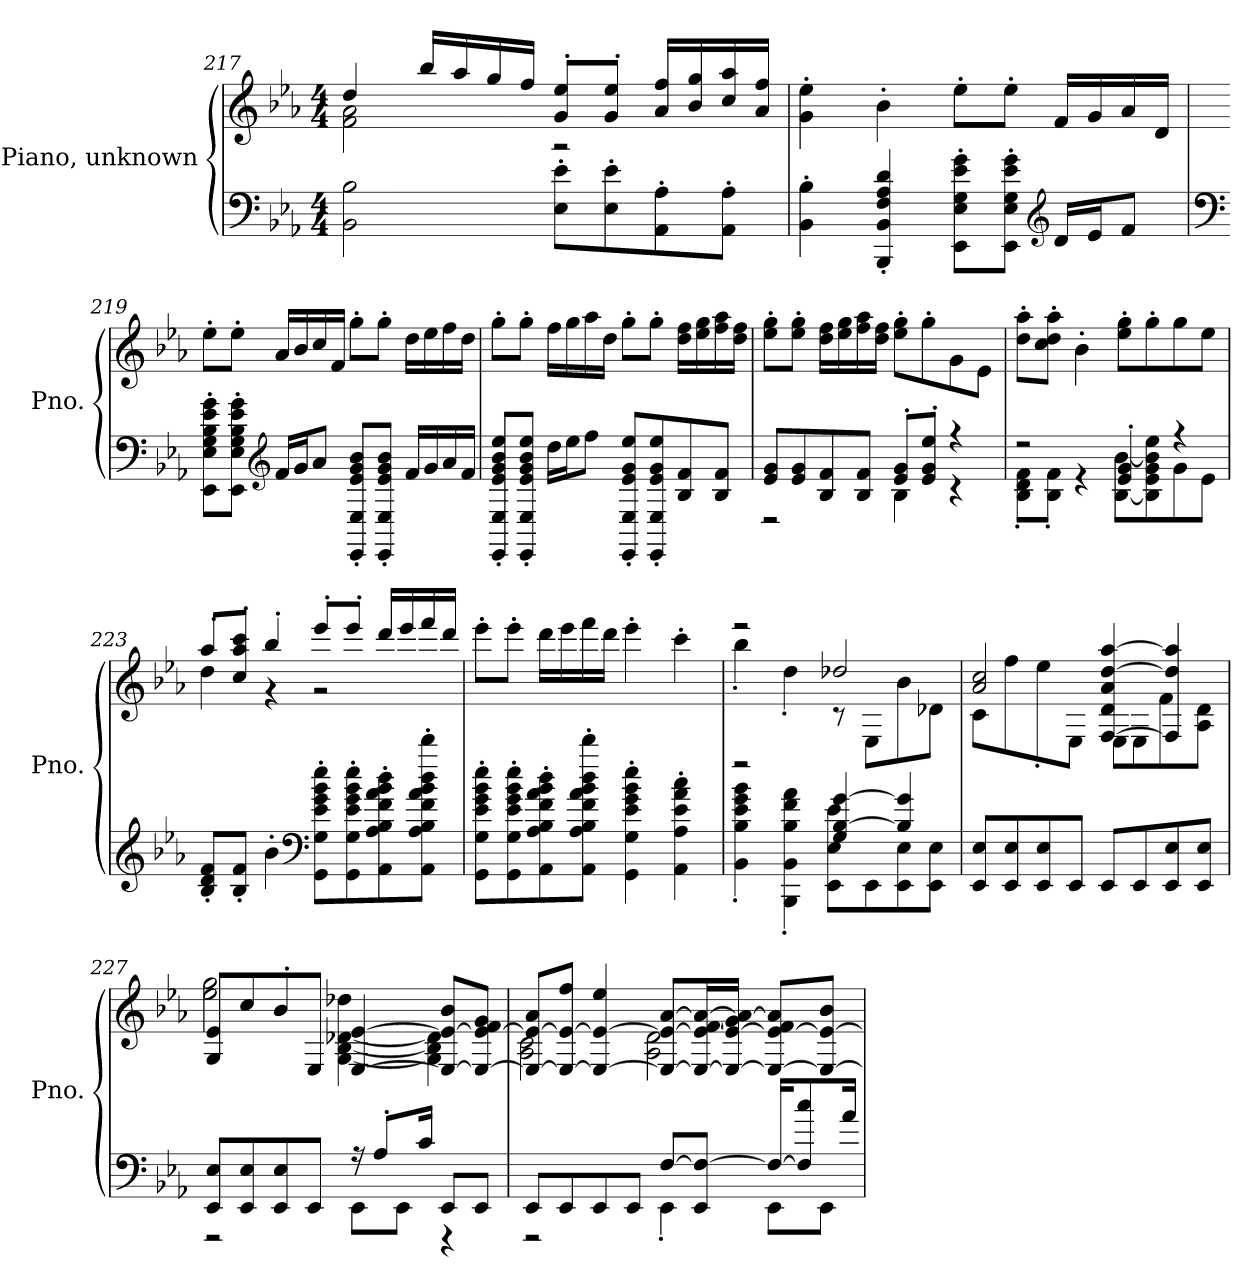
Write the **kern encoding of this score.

**kern	**kern
*part1	*part1
*staff2	*staff1
*I"Piano, unknown	*
*I'Pno.	*
!!LO:LB:g=z
*clefF4	*clefG2
*k[b-e-a-]	*k[b-e-a-]
*M4/4	*M4/4
=217	=217
*	*^
2BB-\ 2B-\	4dd/	2f\ 2a-\
.	16bb-/LL	.
.	16aa-/	.
.	16gg/	.
.	16ff/JJ	.
8E-\' 8e-\'L	8g/' 8ee-/'L	2r
8E-\' 8e-\'	8g/' 8ee-/'J	.
8AA-\' 8A-\'	16a-/ 16ff/LL	.
.	16b-/ 16gg/	.
8AA-\' 8A-\'J	16cc/ 16aa-/	.
.	16a-/ 16ff/JJ	.
*	*v	*v
=218	=218
4BB-\' 4B-\'	4g\' 4ee-\'
4BBB-/' 4BB-/' 4F/' 4A-/' 4d/'	4b-'\
8EE-\' 8E-\' 8G\' 8e-\' 8g\'L	8ee-'\L
8EE-\' 8E-\' 8G\' 8e-\' 8g\'J	8ee-'\J
*clefG2	*
16d/LL	16f/LL
16e-/J	16g/
8f/J	16a-/
.	16d/JJ
=219	=219
*clefF4	*
8EE-\' 8E-\' 8G\' 8B-\' 8e-\' 8g\'L	8ee-'\L
8EE-\' 8E-\' 8G\' 8B-\' 8e-\' 8g\'J	8ee-'\J
*clefG2	*
16f/LL	16a-/LL
16g/J	16b-/
8a-/J	16cc/
.	16f/JJ
8EE-/' 8E-/' 8e-/' 8g/' 8b-/'L	8gg'\L
8EE-/' 8E-/' 8e-/' 8g/' 8b-/'J	8gg'\J
16f/LL	16dd\LL
16g/	16ee-\
16a-/	16ff\
16f/JJ	16dd\JJ
!!LO:PB:g=z
=220	=220
8EE-/' 8E-/' 8e-/' 8g/' 8b-/' 8ee-/'L	8gg'\L
8EE-/' 8E-/' 8e-/' 8g/' 8b-/' 8ee-/'J	8gg'\J
16dd\LL	16ff\LL
16ee-\J	16gg\
8ff\J	16aa-\
.	16dd\JJ
8EE-/' 8E-/' 8e-/' 8g/' 8ee-/'L	8gg'\L
8EE-/' 8E-/' 8e-/' 8g/' 8ee-/'	8gg'\J
8B-/ 8f/	16dd\ 16ff\LL
.	16ee-\ 16gg\
8B-/ 8f/J	16ff\ 16aa-\
.	16dd\ 16ff\JJ
=221	=221
*^	*
8e-/ 8g/L	2r	8ee-\' 8gg\'L
8e-/ 8g/	.	8ee-\' 8gg\'J
8B-/ 8f/	.	16dd\ 16ff\LL
.	.	16ee-\ 16gg\
8B-/ 8f/J	.	16ff\ 16aa-\
.	.	16dd\ 16ff\JJ
8e-/' 8g/'L	4B-\	8ee-\' 8gg\'L
8e-/' 8g/' 8ee-/'J	.	8gg'\
4r	4r	8g\
.	.	8e-\J
=222	=222	=222
2r	8B-\' 8d\' 8f\'L	8dd\' 8aa-\'L
.	8B-\' 8f\'J	8cc\' 8dd\' 8aa-\'J
.	4r	4b-'\
4e-/' 4g/'	[8B-\ [8b-\L	8ee-\' 8gg\'L
.	8B-\] 8e-\ 8g\ 8b-\] 8ee-\	8gg'\
4r	8g\	8gg\
.	8e-\J	8ee-\J
*v	*v	*
!!LO:LB:g=z
=223	=223
*	*^
8B-/' 8d/' 8f/'L	8aa-'/L	4dd\
8B-/' 8f/'J	8cc/' 8aa-/' 8ccc/'J	.
4b-'\	4bb-'/	4r
*clefF4	*	*
8GG\' 8G\' 8e-\' 8g\' 8b-\' 8ee-\'L	8eee-'/L	2r
8GG\' 8G\' 8e-\' 8g\' 8b-\' 8ee-\'	8eee-'/J	.
8AA-\' 8A-\' 8B-\' 8f\' 8a-\' 8b-\' 8dd\'	16ddd/LL	.
.	16eee-/	.
8AA-\' 8A-\' 8B-\' 8f\' 8a-\' 8b-\' 8dd\' 8ddd\'J	16fff/	.
.	16ddd/JJ	.
*	*v	*v
=224	=224
8GG\' 8G\' 8e-\' 8g\' 8b-\' 8ee-\'L	8eee-'\L
8GG\' 8G\' 8e-\' 8g\' 8b-\' 8ee-\'	8eee-'\J
8AA-\' 8A-\' 8B-\' 8f\' 8a-\' 8b-\' 8dd\'	16ddd\LL
.	16eee-\
8AA-\' 8A-\' 8B-\' 8f\' 8a-\' 8b-\' 8dd\' 8ddd\'J	16fff\
.	16ddd\JJ
4GG\' 4G\' 4e-\' 4g\' 4b-\' 4ee-\'	4eee-'\
4AA-\' 4A-\' 4e-\' 4a-\' 4cc\'	4ccc'\
=225	=225
*^	*^
2r	4BB-\' 4B-\' 4e-\' 4g\' 4b-\'	2r	4bb-'\
.	4BBB-\' 4BB-\' 4B-\' 4f\' 4a-\'	.	4dd'\
4G/ [4B-/ [4g/	8EE-\ 8E-\ 8e-\L	2dd-X/	8r
.	8EE-\	.	8E-\L
4B-/] 4g/]	8EE-\ 8E-\	.	8b-\
.	8EE-\ 8E-\J	.	8d-X\J
*v	*v	*	*
!!LO:LB:g=z	!!
=226	=226	=226
8EE-/ 8E-/L	2a-/ 2cc/	8c\L
8EE-/ 8E-/	.	8ff\
8EE-/ 8E-/	.	8ee-'\
8EE-/J	.	8E-\J
8EE-/L	[4F/ 4d/ 4a-/ [4dd/ [4aa-/	8E-\L
8EE-/	.	8E-\
8EE-/ 8E-/	4F/] 4dd/] 4aa-/]	8f\
8EE-/ 8E-/J	.	8A-\ 8d\J
=227	=227	=227
*^	*	*
8EE-/ 8E-/L	2r	8G/ 8e-/L	2ee-\ 2gg\
8EE-/ 8E-/	.	8cc/	.
8EE-/ 8E-/	.	8b-'/	.
8EE-/J	.	8E-/J	.
16r	8EE-\L	[4E-/ [4e-/	[4G\ [4B-\ [4d-X\ 4dd-X\
8A-'/L	.	.	.
.	8EE-\J	.	.
16c/Jk	.	.	.
8EE-/L	4r	8E-/_ 8e-/_ 8b-/L	4G\] 4B-\] 4d-\]
8EE-/J	.	8E-/_ 8e-/_ 8f/ 8g/J	.
!!LO:LB:g=z	!!
=228	=228	=228	=228
8EE-/L	2r	8E-/_ 8e-/_ 8a-/L	2A-\ 2c\
8EE-/	.	8E-/_ 8e-/_ 8ff/J	.
8EE-/	.	4E-/_ 4e-/_ 4ee-/	.
8EE-/J	.	.	.
[8F/L	4EE-'\	8E-/_ 8e-/_ [8a-/L	2A-\ 2d\
8EE-/ 8F/_J	.	16E-/_ 16e-/_ 16f/ 16a-/_L	.
.	.	16E-/_ 16e-/_ 16g/ 16a-/_JJ	.
16F/KL_	8EE-\L	8E-/_ 8e-/_ 8f/ 8a-/]L	.
8F/] 8cc/	.	.	.
.	8EE-\J	8E-/_ 8e-/_ 8b-/J	.
16a-/Jk	.	.	.
*v	*v	*	*
*	*v	*v
=	=
*-	*-
